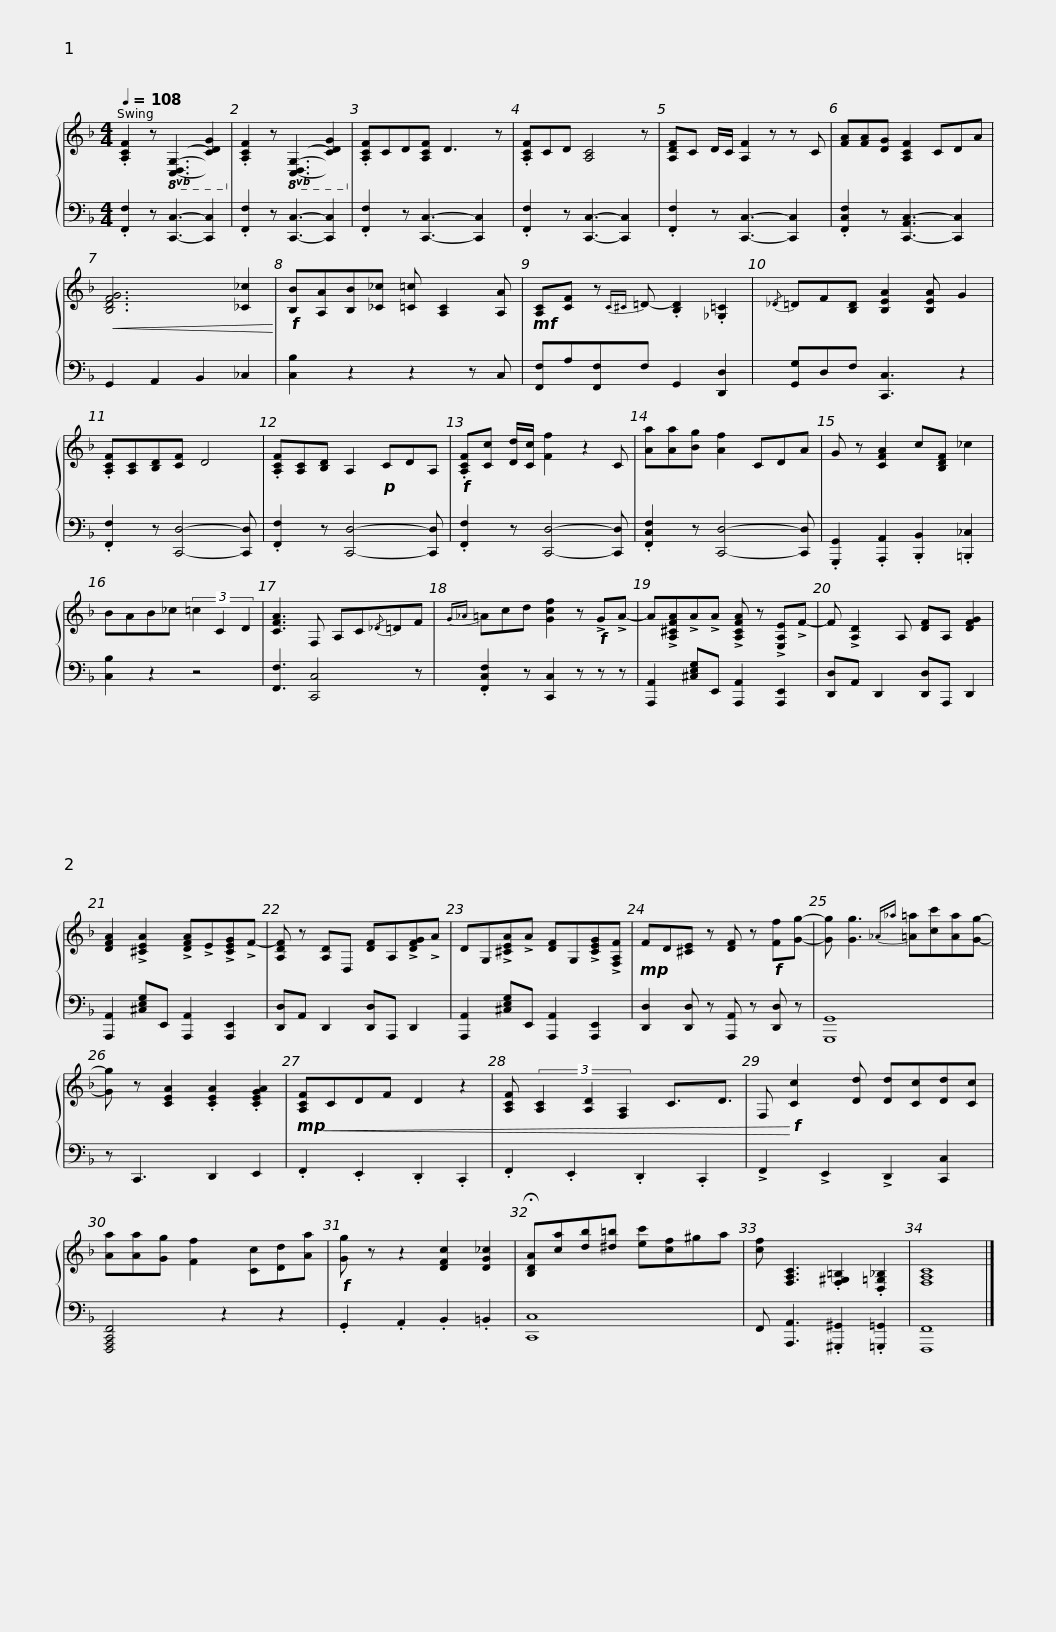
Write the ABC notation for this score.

X:1
%%score { 1 | 2 }
L:1/8
Q:1/4=108
M:4/4
I:linebreak $
K:F
V:1 treble
V:2 bass
V:1
 .[A,CF]2 z!8vb(! [C,D,G,]3- [C,D,G,]2!8vb)! | .[A,CF]2 z!8vb(! [C,D,G,]3- [C,D,G,]2!8vb)! | .[A,CF]CD[A,CF] D3 z | .[A,CF]CD [A,C]4 z | [A,DF]C D/C/ [A,F]2 z z C |$ %5
 [FA][FA][DG] [A,CF]2 CDA |!<(! [B,DFG]6 [_C_c]2!<)! |!f! [B,B][A,A][B,B][_C_c] [=C=c] [A,C]2 [A,A] |!mf! [A,C][CF] z{C^C} =D- .[B,D]2 .[_G,=C]2 |{/_D} =DF[B,D] [B,EA]2 [B,EA] G2 |$ %10
 .[A,CF][A,C][B,D][CF] D4 | .[A,CF][A,C][B,D] A,2!p! CDA, |!f! .[A,CF][Cc] [Dd]/[Cc]/ [Ff]2 z2 C | [Aa][Aa][Bg] [Af]2 CDA | G z [CFA]2 c[B,DF] _c2 |$ %15
 BAB_c (3=c2 C2 D2 | [CFA]3 F, A,C{/_D}=DF |{G_A} =Acd [Gcf]2 z!f! !>!G!>!A- | A!>![A,^CFA]!>!A!>!A !>![A,CFA] z !>![E,A,E]!>!F- |$ F !>![A,D]2 A, [DF]A, [DFG]2 | %20
 [DFA]2 !>![^CEA]2 !>![DFA]!>!E!>![CEG]!>!F- | [A,DF] z [A,D]D, [DF]A,!>![DFG]!>!A | DG,!>![^CEA]!>!A [DF]G,!>![CEG]!>![F,A,F] |$!mp! FD[^CE] z [DF] z!f! [Ff][Gg]- | [Gg] [Gg]3{_A_a} [=A=a][cc'][Aa][Gg]- | %25
 [Gg] z [CEA]2 .[CEA]2 .[CEGA]2 |!mp!!<(! [A,CF]CDF D2 z2 | [A,CF] (3[A,C]2 [A,D]2 [F,A,]2 C3/2D3/2 |$ F,!<)!!f! [Cc]2 [Dd] [Dd][Cc][Dd][Cc] | [Aa][Aa][Gg] [Ff]2 [Cc][Dd][Aa] | %30
!f! [Gg] z z2 [DFc]2 [DG_c]2 | !fermata![B,DA][ca][db][^d=b] [ec'][cf]^ga | [cf] [F,A,C]3 .[F,^G,=B,]2 .[D,=G,_B,]2 |$ [F,A,C]8 |] %34
V:2
 .[F,,F,]2 z [C,,C,]3- [C,,C,]2 | .[F,,F,]2 z [C,,C,]3- [C,,C,]2 | .[F,,F,]2 z [C,,C,]3- [C,,C,]2 | .[F,,F,]2 z [C,,C,]3- [C,,C,]2 | .[F,,F,]2 z [C,,C,]3- [C,,C,]2 |$ %5
 .[F,,C,F,]2 z [C,,-A,,C,-]3 [C,,C,]2 | G,,2 A,,2 B,,2 _C,2 | [C,B,]2 z2 z2 z C, | [F,,F,]A,[F,,F,]F, G,,2 [D,,D,]2 | [G,,G,]D,F, [C,,C,]3 z2 |$ %10
 .[F,,F,]2 z [C,,D,]4- [C,,D,] | .[F,,F,]2 z [C,,D,]4- [C,,D,] | .[F,,F,]2 z [C,,D,]4- [C,,D,] | .[F,,C,F,]2 z [C,,D,]4- [C,,D,] | .[G,,,G,,]2 .[A,,,A,,]2 .[B,,,B,,]2 .[=B,,,_C,]2 |$ %15
 [C,B,]2 z2 z4 | [F,,F,]3 [C,,C,]4 z | .[F,,C,F,]2 z [C,,C,]2 z z z | [A,,,A,,]2 [^C,E,G,]E,, [A,,,A,,]2 [A,,,E,,]2 |$ [D,,D,]A,, D,,2 [D,,D,]A,,, D,,2 | %20
 [A,,,A,,]2 [^C,E,G,]E,, [A,,,A,,]2 [A,,,E,,]2 | [D,,D,]A,, D,,2 [D,,D,]A,,, D,,2 | [A,,,A,,]2 [^C,E,G,]E,, [A,,,A,,]2 [A,,,E,,]2 |$ [D,,D,]2 [D,,D,] z [A,,,A,,] z [D,,D,] z | [G,,,G,,]8 | %25
 z C,,3 D,,2 E,,2 | .F,,2 .E,,2 .D,,2 .C,,2 | .F,,2 .E,,2 .D,,2 .C,,2 |$ !>!F,,2 !>!E,,2 !>!D,,2 [C,,C,]2 | [F,,,A,,,C,,F,,]4 z2 z2 | %30
 .G,,2 .A,,2 .B,,2 .=B,,2 | [C,,C,]8 | F,, [A,,,A,,]3 .[^G,,,^G,,]2 .[=G,,,=G,,]2 |$ [F,,,F,,]8 |] %34
